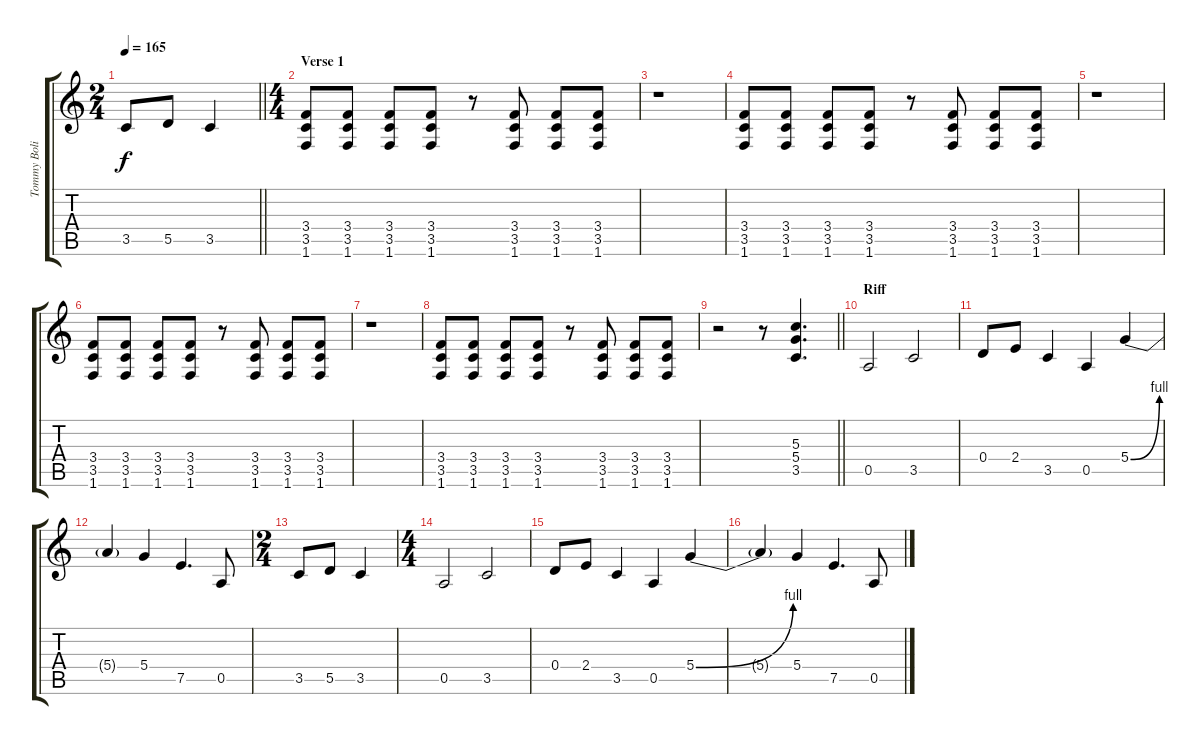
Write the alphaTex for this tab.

\track ("Tommy Bolin" "Tommy Boli") {instrument overdrivenguitar}
\staff {score tabs}
\tuning (E4 B3 G3 D3 A2 E2) {hide}
\ts (2 4)
\tempo 165
\clef g2
\barLineRight lightlight
\ks c
3.5.8{dy f} 5.5.8 3.5.4 |
\ts (4 4)
\section ("" "Verse 1")
(3.4 3.5 1.6).8 (3.4 3.5 1.6).8 (3.4 3.5 1.6).8 (3.4 3.5 1.6).8 r.8 (3.4 3.5 1.6).8 (3.4 3.5 1.6).8 (3.4 3.5 1.6).8 |
r.1 |
(3.4 3.5 1.6).8 (3.4 3.5 1.6).8 (3.4 3.5 1.6).8 (3.4 3.5 1.6).8 r.8 (3.4 3.5 1.6).8 (3.4 3.5 1.6).8 (3.4 3.5 1.6).8 |
r.1 |
(3.4 3.5 1.6).8 (3.4 3.5 1.6).8 (3.4 3.5 1.6).8 (3.4 3.5 1.6).8 r.8 (3.4 3.5 1.6).8 (3.4 3.5 1.6).8 (3.4 3.5 1.6).8 |
r.1 |
(3.4 3.5 1.6).8 (3.4 3.5 1.6).8 (3.4 3.5 1.6).8 (3.4 3.5 1.6).8 r.8 (3.4 3.5 1.6).8 (3.4 3.5 1.6).8 (3.4 3.5 1.6).8 |
\barLineRight lightlight
r.2 r.8 (5.3 5.4 3.5).4{d} |
\section ("" "Riff")
0.5.2 3.5.2 |
0.4.8 2.4.8 3.5.4 0.5.4 5.4{be (bend 0 0 60 4)}.4 |
5.4{t}.4 5.4.4 7.5.4{d} 0.5.8 |
\ts (2 4)
3.5.8 5.5.8 3.5.4 |
\ts (4 4)
0.5.2 3.5.2 |
0.4.8 2.4.8 3.5.4 0.5.4 5.4{be (bend 0 0 60 4)}.4 |
5.4{t}.4 5.4.4 7.5.4{d} 0.5.8
